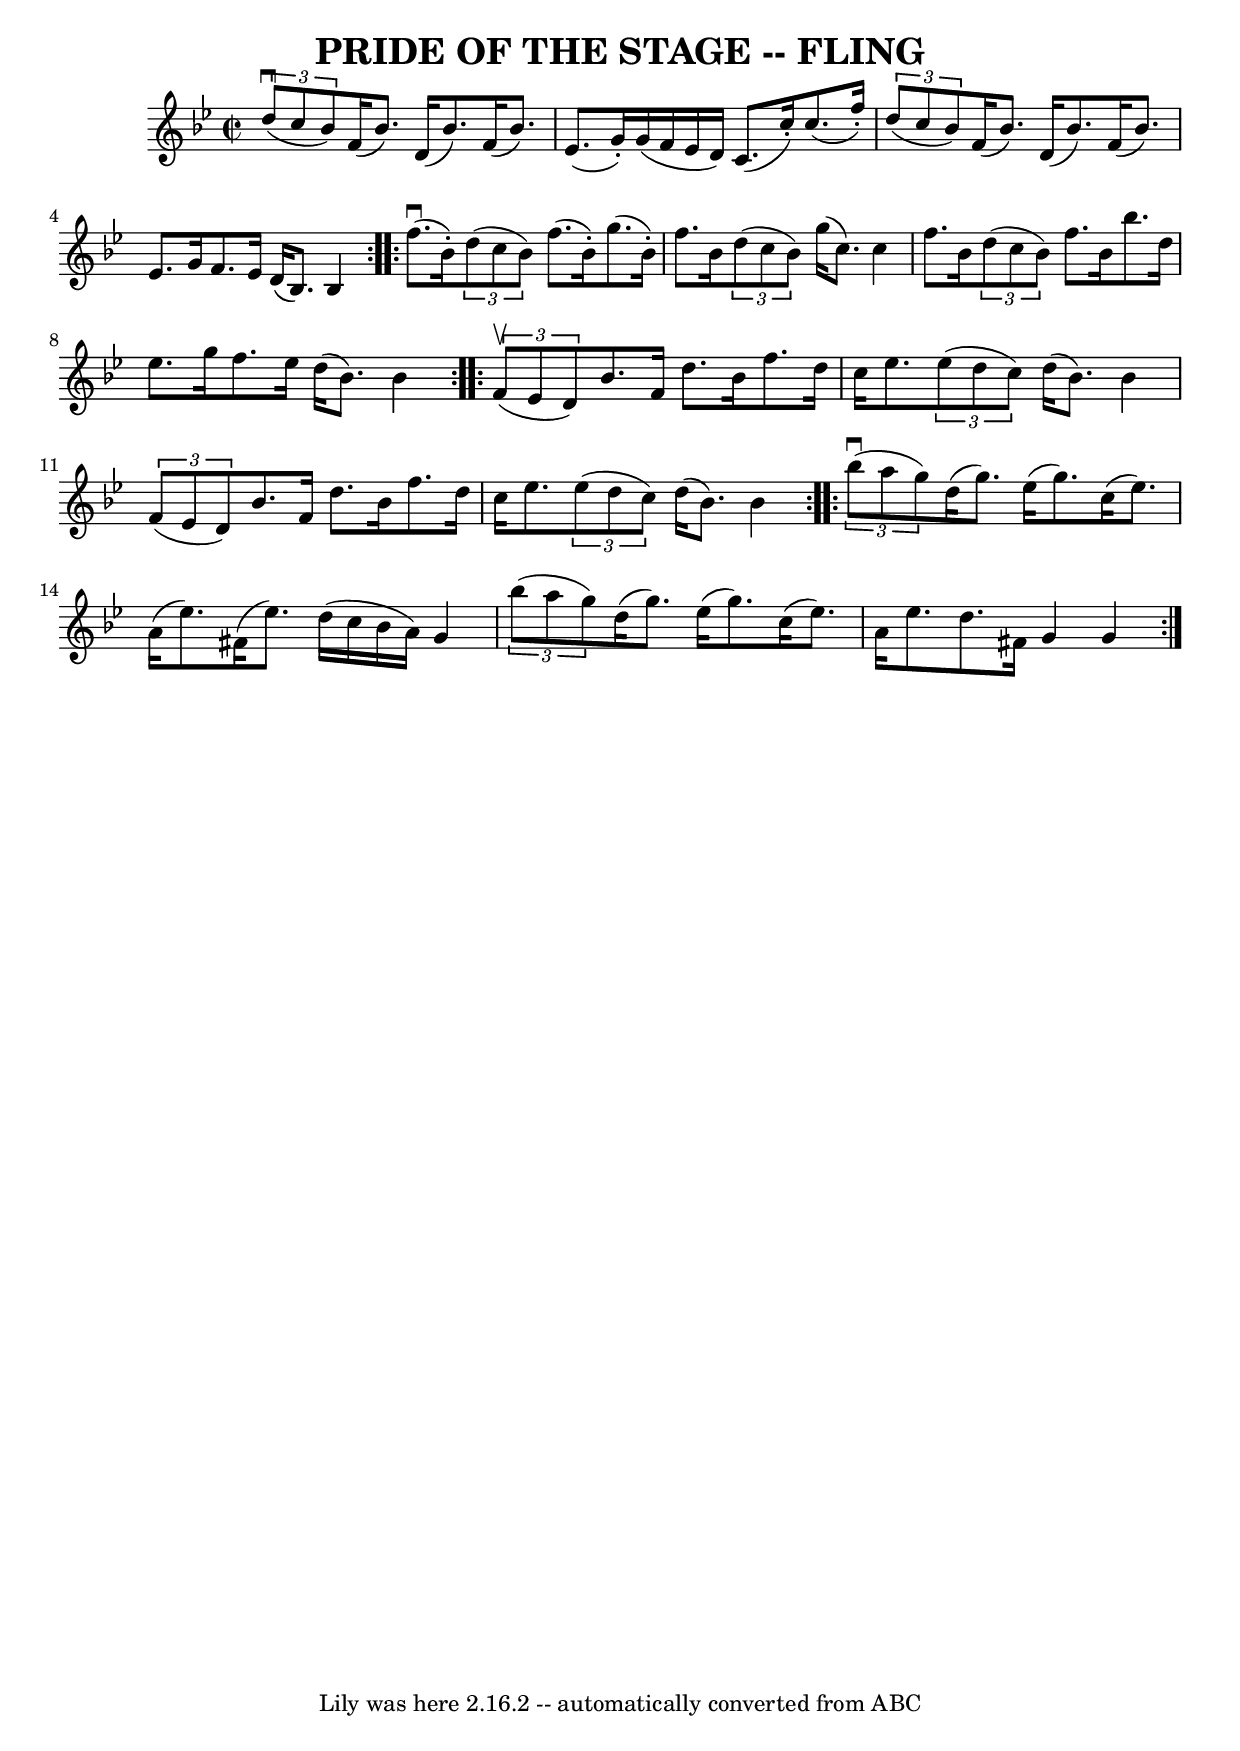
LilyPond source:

\version "2.16.2"
\include "Mammoth.ily"
\header {
  %% book = "Ryan's Mammoth Collection of Fiddle Tunes"
  crossRefNumber = "1"
  footnotes = "\\\\3rd part also an octave higher"
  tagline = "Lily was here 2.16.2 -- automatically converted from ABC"
  title = "PRIDE OF THE STAGE -- FLING"

}
voicedefault =  {


  \override Staff.TimeSignature #'style = #'C
  \time 2/2 
  \key bes \major   
  \repeat volta 2 {
    \times 2/3 { d''8 (^\downbow 
		 c''8 bes'8) 
	       } f'16 (bes'8.) d'16 (bes'8.) f'16 (
    bes'8.)   |
    ees'8. (g'16 -.) g'16 (f'16 ees'16 d'16 
    ) c'8. (c''16 -.) c''8. (f''16 -.)       |
    
    \times 2/3 { d''8 (c''8 bes'8) 
	       } f'16 (bes'8.) d'16 (
    bes'8.) f'16 (bes'8.)   |
    ees'8. g'16 f'8. ees'16  
    d'16 (bes8.) bes4    
  }     
  \repeat volta 2 {
    f''8. (^\downbow   
    bes'16 -.)   \times 2/3 { d''8 (c''8 bes'8) 
			    } f''8. (bes'16 -.) g''8. (bes'16 -.)   |
    f''8. bes'16    \times 2/3 {   
      d''8 (c''8 bes'8) 
    } g''16 (c''8.) c''4        |
    
    f''8. bes'16    \times 2/3 { d''8 (c''8 bes'8) 
			       } f''8.    
    bes'16 bes''8. d''16    |
    ees''8. g''16 f''8. ees''16   
    d''16 (bes'8.) bes'4    
  }     
  \repeat volta 2 {
    \times 2/3 { f'8 
		 (^\upbow ees'8 d'8) 
	       } bes'8. f'16 d''8. bes'16 f''8.    
    d''16    |
    c''16 ees''8.    \times 2/3 { ees''8 (d''8 c''8  
				  -) 
				} d''16 (bes'8.) bes'4        |
    \times 2/3 { f'8 (
		 ees'8 d'8) 
	       } bes'8. f'16 d''8. bes'16 f''8. d''16    
    |
    c''16 ees''8.    \times 2/3 { ees''8 (d''8 c''8) 
				}   
    d''16 (bes'8.) bes'4    
  }     
  \repeat volta 2 {
    \times 2/3 { bes''8 
		 (^\downbow a''8 g''8) 
	       } d''16 (g''8.) ees''16 (g''8.)   
    c''16 (ees''8.)   |
    a'16 (ees''8.) fis'16 (ees''8.  -) d''16 (c''16 bes'16 a'16) g'4        |
    \times 2/3 { 
      bes''8 (a''8 g''8) 
    } d''16 (g''8.) ees''16 (g''8.)   
    c''16 (ees''8.)   |
    a'16 ees''8. d''8. fis'16 g'4    
    g'4    
  }   

}

\score{
  <<

    \context Staff="default"
    {
      \voicedefault 
      
    }

  >>
  \layout {
    
  }
  \midi {
  }

}
